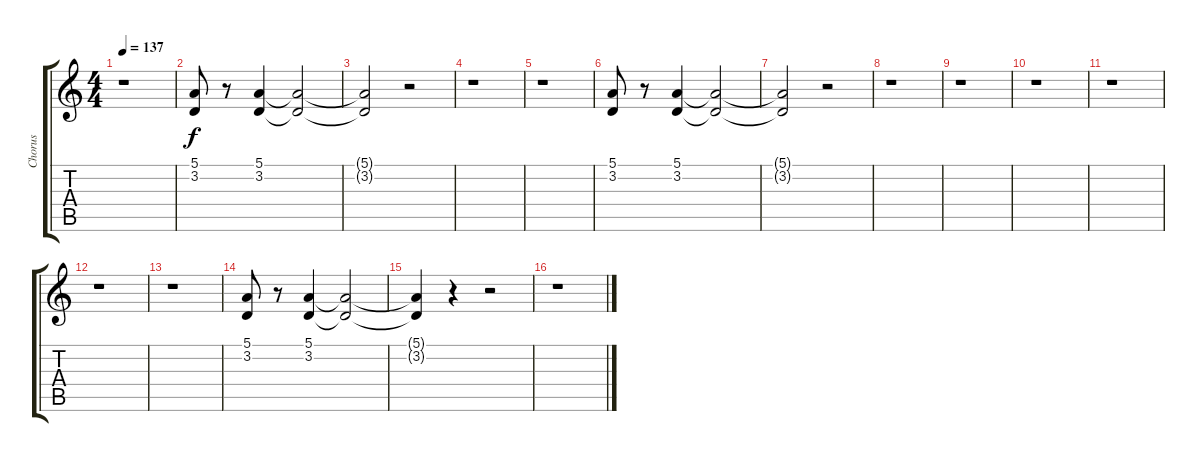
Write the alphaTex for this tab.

\track ("Chorus" "Chorus") {instrument synthstrings2}
\staff {score tabs}
\tuning (E4 B3 G3 D3 A2 E2) {hide}
\ts (4 4)
\tempo 137
\clef g2
\ks c
r.1{dy f} |
(5.1 3.2).8 r.8 (5.1 3.2).4 (5.1{t} 3.2{t}).2 |
(5.1{t} 3.2{t}).2 r.2 |
r.1 |
r.1 |
(5.1 3.2).8 r.8 (5.1 3.2).4 (5.1{t} 3.2{t}).2 |
(5.1{t} 3.2{t}).2 r.2 |
r.1 |
r.1 |
r.1 |
r.1 |
r.1 |
r.1 |
(5.1 3.2).8 r.8 (5.1 3.2).4 (5.1{t} 3.2{t}).2 |
(5.1{t} 3.2{t}).4 r.4 r.2 |
r.1
